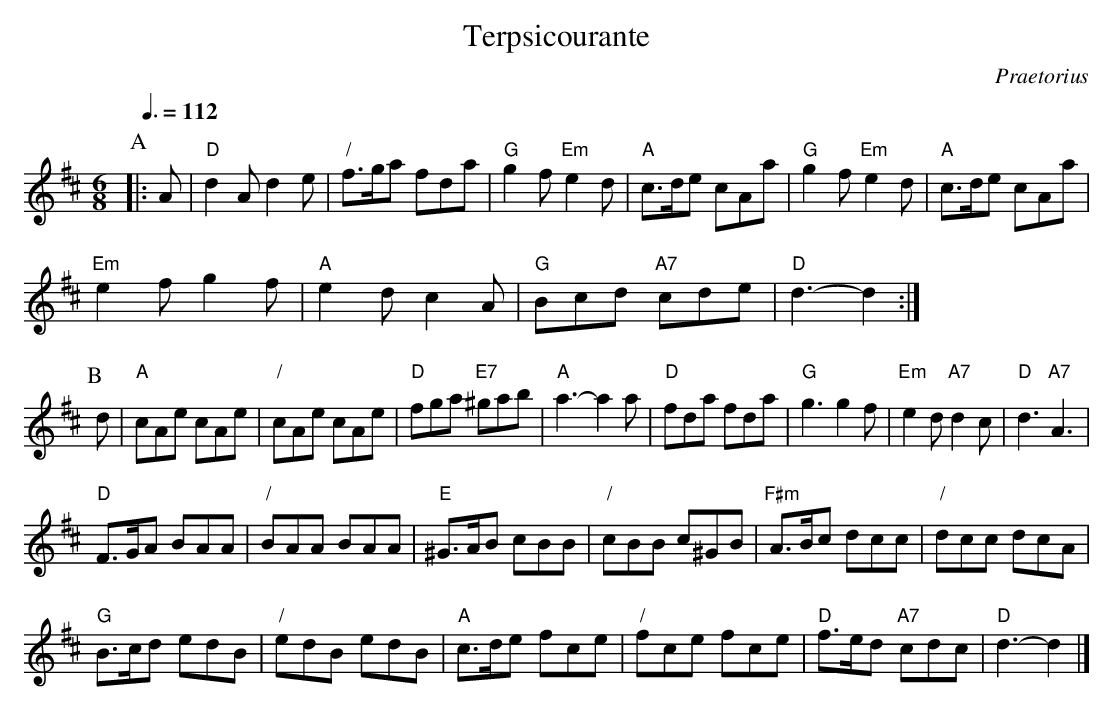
X:1
T:Terpsicourante
C:Praetorius
Q:3/8=112
M:6/8
L:1/8
K:D
P:A
|: A | "D"d2A d2e | "/"f>ga fda | "G"g2f "Em"e2d | "A"c>de cAa | "G"g2f "Em"e2d | "A"c>de cAa |
"Em"e2f g2f | "A"e2d c2A | "G"Bcd "A7"cde | "D"d3- d2 :|
P:B
d | "A"cAe cAe | "/"cAe cAe | "D"fga "E7"^gab | "A"a3- a2a |\
"D"fda fda | "G"g3 g2f | "Em"e2d "A7"d2c | "D"d3 "A7"A3 |
"D"F>GA BAA | "/"BAA BAA | "E"^G>AB cBB | "/"cBB c^GB | "F#m"A>Bc dcc | "/"dcc dcA |
"G"B>cd edB | "/"edB edB | "A"c>de fce | "/"fce fce | "D"f>ed "A7"cdc | "D"d3- d2 |]
